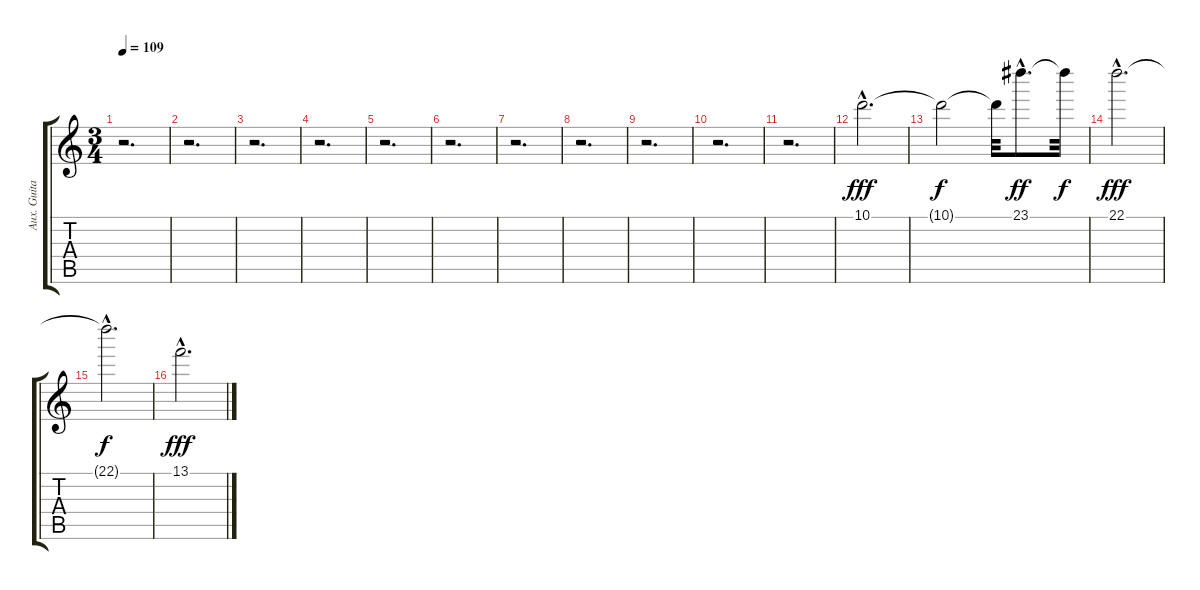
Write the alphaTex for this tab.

\track ("Aux. Guitar/Feedback" "Aux. Guita") {instrument distortionguitar}
\staff {score tabs}
\tuning (E4 B3 G3 D3 A2 D2) {hide}
\ts (3 4)
\tempo 109
\clef g2
\ks c
r.2{d dy f} |
r.2{d} |
r.2{d} |
r.2{d} |
r.2{d} |
r.2{d} |
r.2{d} |
r.2{d} |
r.2{d} |
r.2{d} |
r.2{d} |
10.1{hac}.2{d dy fff volume 15 balance 6 instrument overdrivenguitar} |
10.1{t}.2{dy f} 10.1{t}.32 23.1{hac}.8{d dy ff balance 11} 23.1{t}.32{dy f} |
22.1{hac}.2{d dy fff} |
22.1{hac t}.2{d dy f} |
13.1{hac}.2{d dy fff balance 5}
